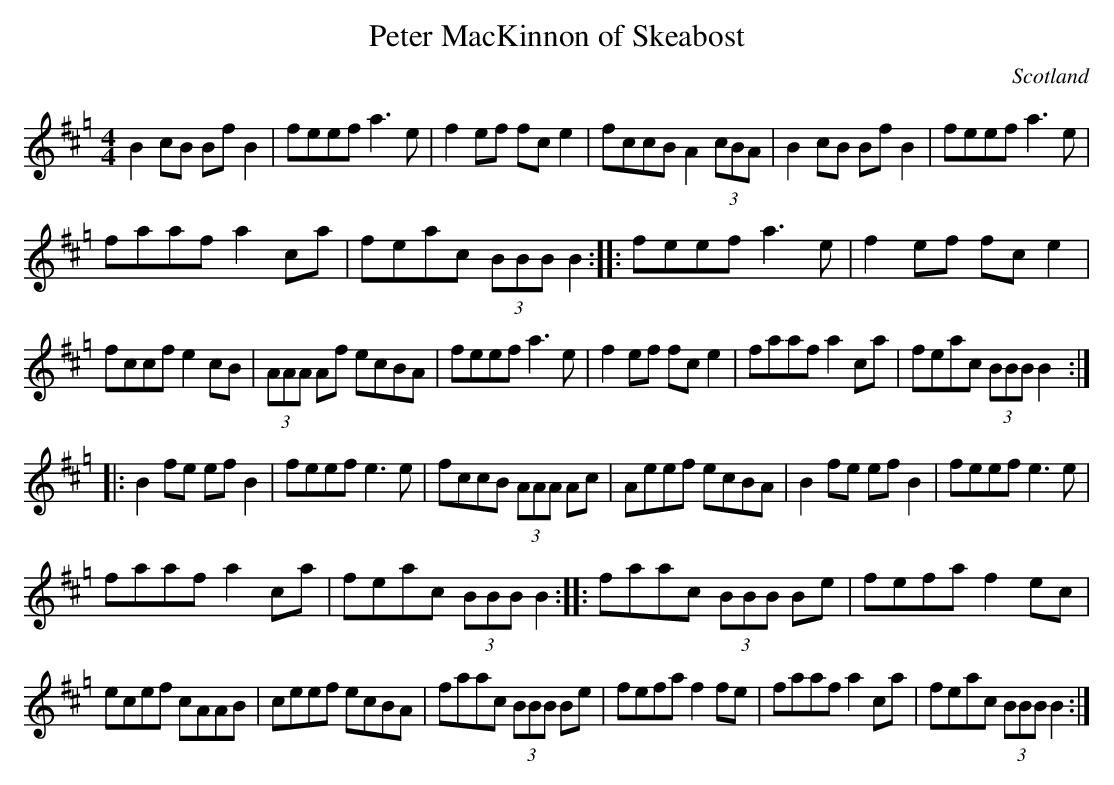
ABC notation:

X:1
T:Peter MacKinnon of Skeabost
O:Scotland
M:4/4
K:Hp
B2cB BfB2|feef a3e|f2ef fce2|fccB A2(3cBA|\
B2cB BfB2|feef a3e|
faaf a2ca|feac (3BBBB2::\
feef a3e|f2ef fce2|
fccf e2cB|(3AAA Af ecBA|\
feef a3e|f2ef fce2|faaf a2ca|feac (3BBB B2::
B2fe efB2|feef e3e|fccB (3AAA Ac|Aeef ecBA|\
B2fe efB2|feef e3e|
faaf a2ca|feac (3BBB B2::\
faac (3BBB Be|fefa f2ec|
ecef cAAB|ceef ecBA|\
faac (3BBB Be|fefa f2fe|faaf a2ca|feac (3BBBB2:|
